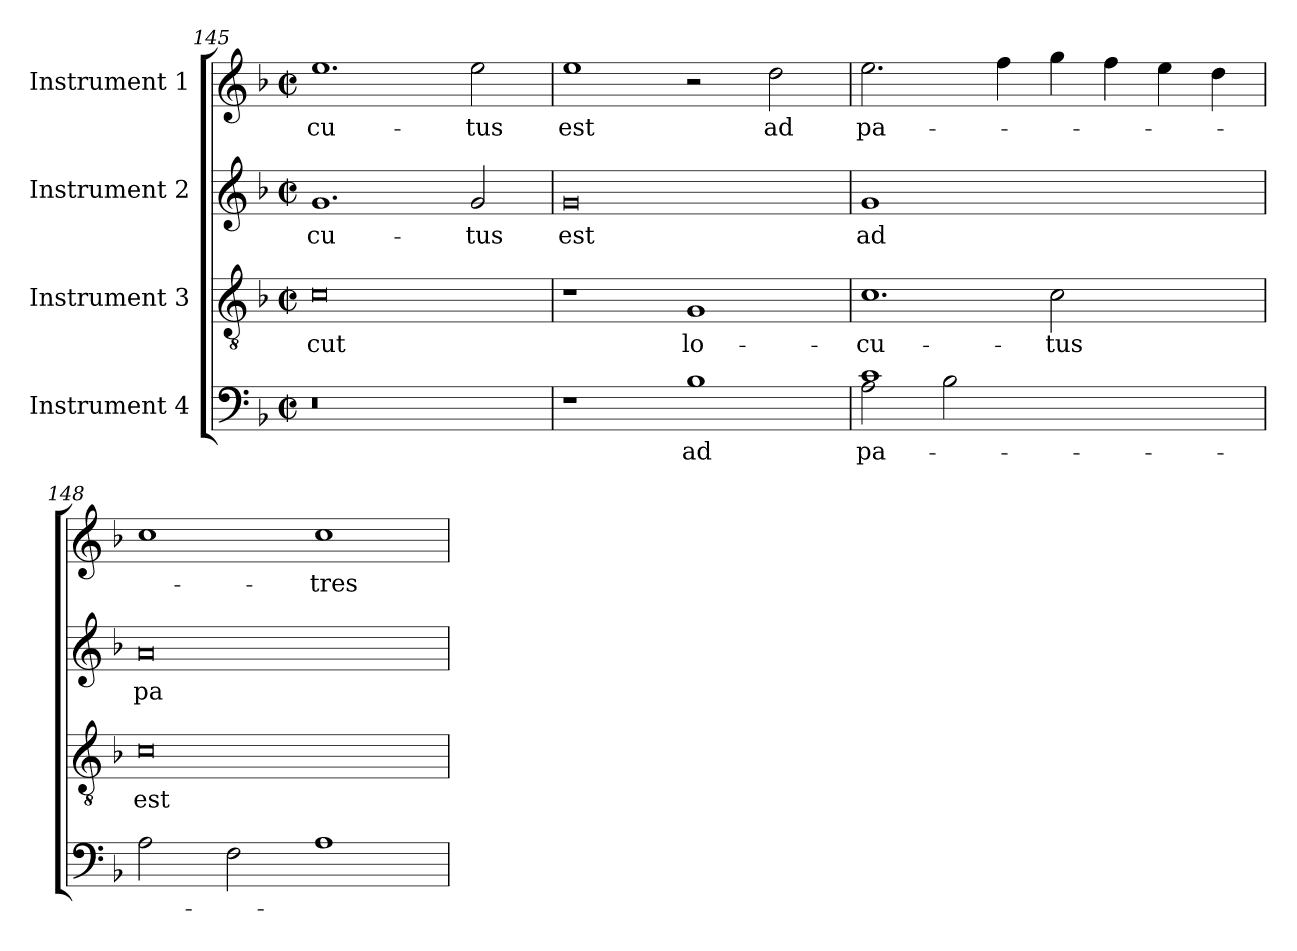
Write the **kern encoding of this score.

**kern	**text	**kern	**text	**kern	**text	**kern	**text
*part4	*part4	*part3	*part3	*part2	*part2	*part1	*part1
*staff4	*staff4	*staff3	*staff3	*staff2	*staff2	*staff1	*staff1
*I"Instrument 4	*	*I"Instrument 3	*	*I"Instrument 2	*	*I"Instrument 1	*
*clefF4	*	*clefGv2	*	*clefG2	*	*clefG2	*
*k[b-]	*	*k[b-]	*	*k[b-]	*	*k[b-]	*
*F:	*	*F:	*	*F:	*	*F:	*
*M2/2	*	*M2/2	*	*M2/2	*	*M2/2	*
*met(c|)	*	*met(c|)	*	*met(c|)	*	*met(c|)	*
=145	=145	=145	=145	=145	=145	=145	=145
!	!	!	!LO:LY:b:cj	!	!LO:LY:b:cj	!	!LO:LY:b:cj
0r	.	0c	-cut	1.g	-cu-	1.ee	-cu-
!	!	!	!	!	!LO:LY:b:cj	!	!LO:LY:b:cj
.	.	.	.	2g/	-tus	2ee\	-tus
=146	=146	=146	=146	=146	=146	=146	=146
!	!	!	!	!	!LO:LY:b:cj	!	!LO:LY:b:cj
1r	.	1r	.	0g	est	1ee	est
!	!LO:LY:b:cj	!	!LO:LY:b:cj	!	!	!	!
1B-	ad	1G	lo-	.	.	2r	.
!	!	!	!	!	!	!	!LO:LY:b:cj
.	.	.	.	.	.	2dd\	ad
=147	=147	=147	=147	=147	=147	=147	=147
*^	*	*	*	*	*	*	*
!	!	!LO:LY:b:cj	!LO:N:vis=1.	!LO:LY:b:cj	!	!LO:LY:b:cj	!	!LO:LY:b:cj
1c	2A\	pa-	1c	-cu-	1g	ad	2.ee\	pa-
.	2B-\	.	.	.	.	.	.	.
.	.	.	.	.	.	.	4ff\	.
!	!	!	!	!LO:LY:b:cj	!	!	!	!
1ryy	1ryy	.	2c\	-tus	1ryy	.	4gg\	.
.	.	.	.	.	.	.	4ff\	.
.	.	.	2ryy	.	.	.	4ee\	.
.	.	.	.	.	.	.	4dd\	.
*v	*v	*	*	*	*	*	*	*
!!LO:LB:g=z
=148	=148	=148	=148	=148	=148	=148	=148
!	!	!	!LO:LY:b:cj	!	!LO:LY:b:cj	!	!
2A\	.	0c	est	0a	pa-	1cc	.
2F\	.	.	.	.	.	.	.
!	!	!	!	!	!	!	!LO:LY:b:cj
1A	.	.	.	.	.	1cc	-tres
=	=	=	=	=	=	=	=
*-	*-	*-	*-	*-	*-	*-	*-
